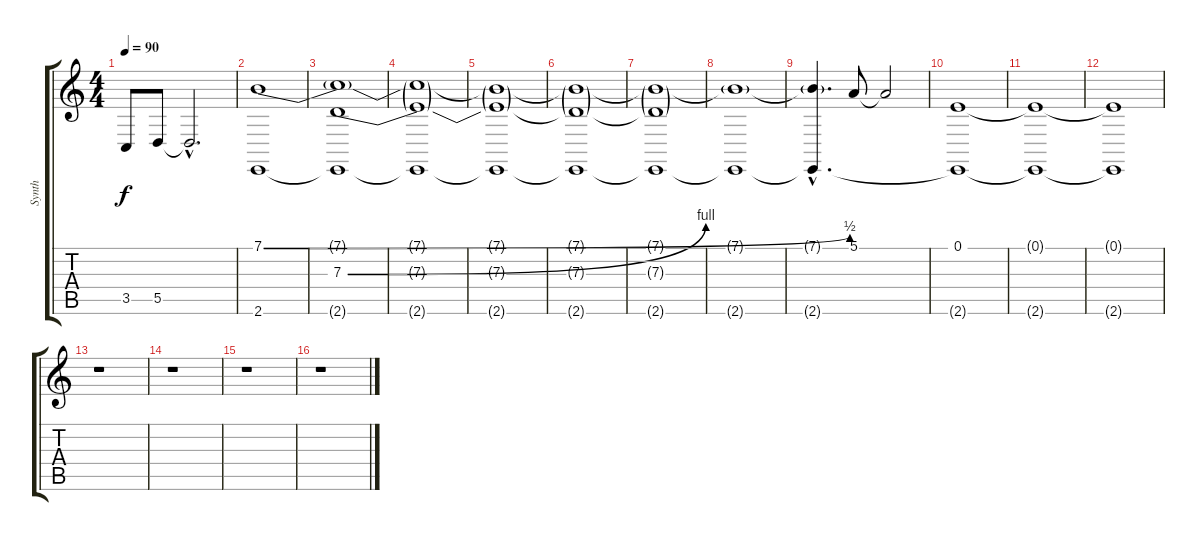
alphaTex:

\track ("Synth" "Synth") {instrument fx4atmosphere}
\staff {score tabs}
\tuning (E4 B3 G3 D3 A2 D2) {hide}
\ts (4 4)
\tempo 90
\clef g2
\ks c
3.5{t}.8{dy f} 5.5.8 5.5{hac t}.2{d} |
(7.1{be (bend 0 0 60 2)} 2.6).1 |
(7.1{t} 7.3{be (bend 0 0 60 4)} 2.6{t}).1 |
(7.1{t} 7.3{t} 2.6{t}).1 |
(7.1{t} 7.3{t} 2.6{t}).1 |
(7.1{t} 7.3{t} 2.6{t}).1 |
(7.1{t} 7.3{t} 2.6{t}).1 |
(7.1{t} 2.6{t}).1 |
(7.1{hac t} 2.6{hac t}).4{d} 5.1.8 5.1{t}.2 |
(0.1 2.6{t}).1 |
(0.1{t} 2.6{t}).1{volume 0} |
(0.1{t} 2.6{t}).1 |
r.1 |
r.1 |
r.1 |
r.1
